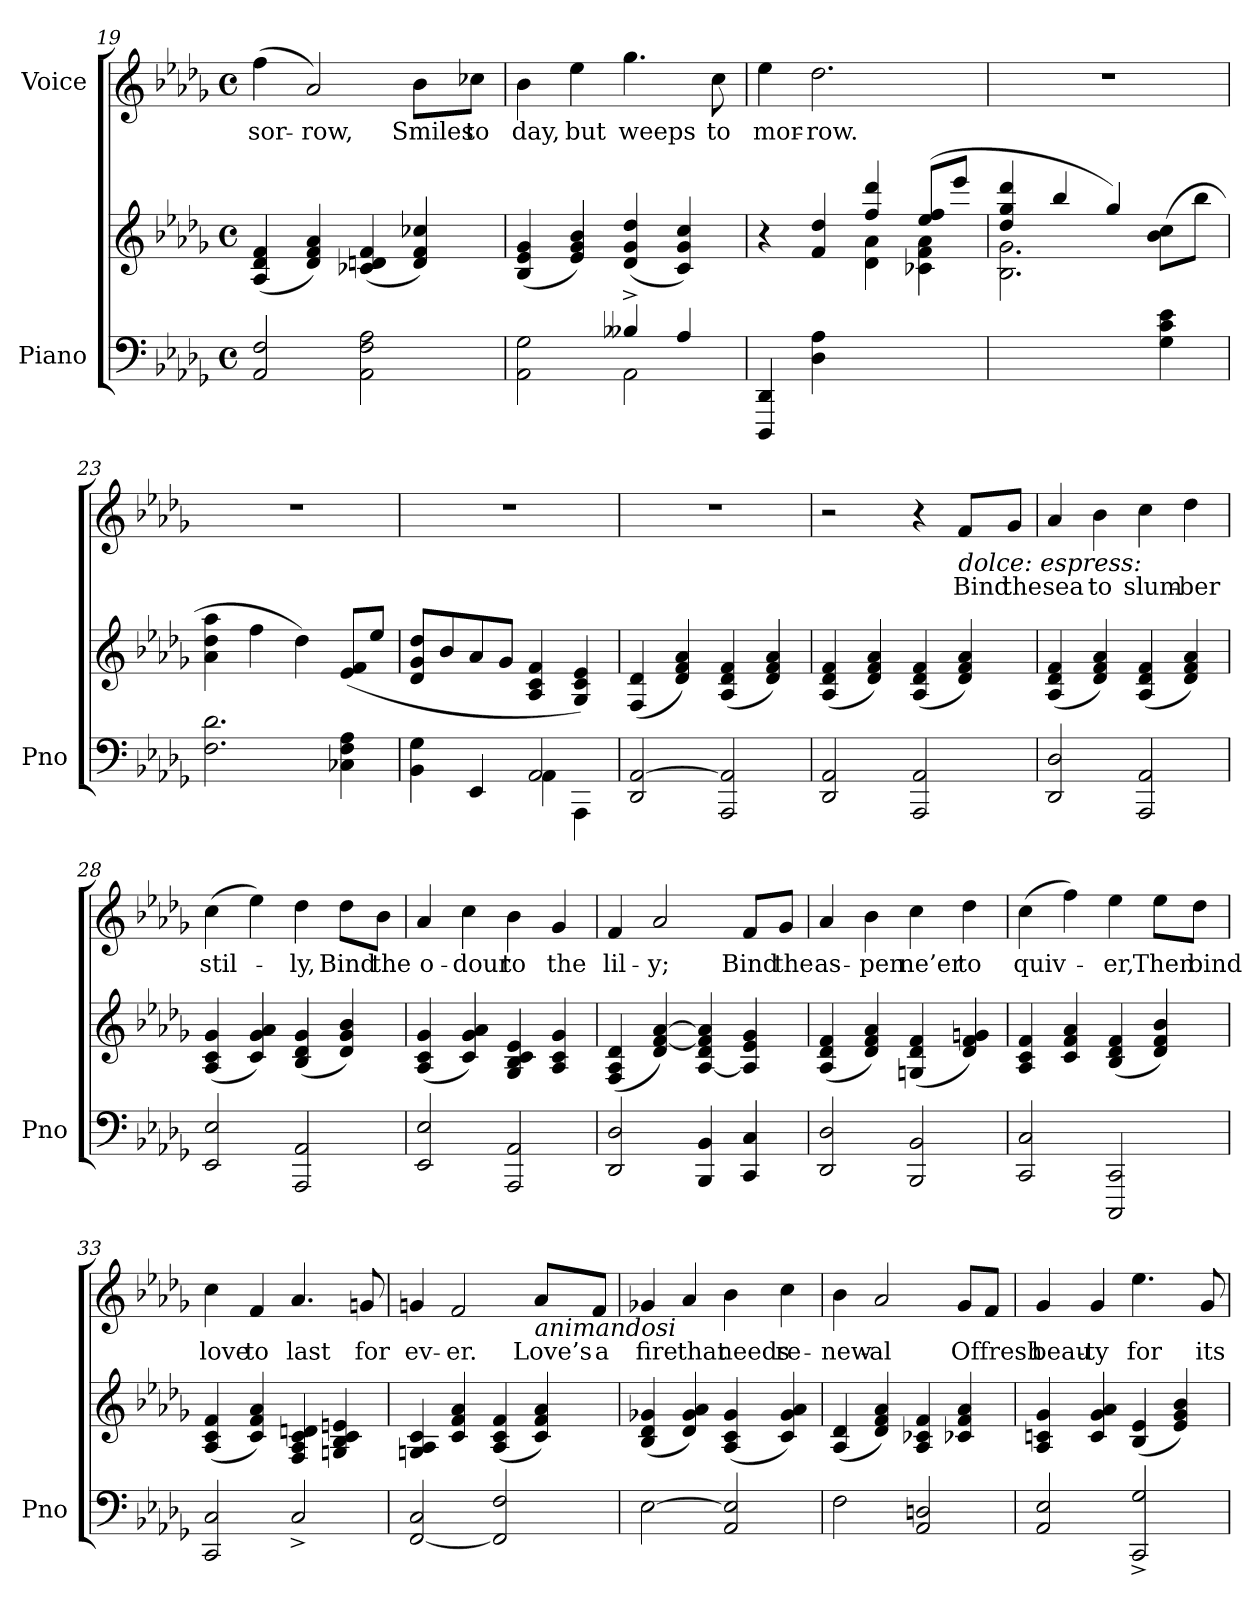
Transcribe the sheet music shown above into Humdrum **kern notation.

**kern	**kern	**kern	**text
*part2	*part2	*part1	*part1
*staff3	*staff2	*staff1	*staff1
*I"Piano	*	*I"Voice	*
*I'Pno	*	*	*
*clefF4	*clefG2	*clefG2	*
*k[b-e-a-d-g-]	*k[b-e-a-d-g-]	*k[b-e-a-d-g-]	*
*M4/4	*M4/4	*M4/4	*
*met(c)	*met(c)	*met(c)	*
=19	=19	=19	=19
!	!	!	!LO:LY:b
2AA-/ 2F/	(4A-/ 4d-/ 4f/	(4ff\	sor-
!	!	!	!LO:LY:b
.	4d-/ 4f/ 4a-/)	2a-/)	-row,
2AA-\ 2F\ 2A-\	(4c-X/ 4dn/ 4f/	.	.
!	!	!	!LO:LY:b
.	4d/ 4f/ 4cc-X/)	8b-\L	Smiles
!	!	!	!LO:LY:b
.	.	8cc-X\J	to
=20	=20	=20	=20
*^	*	*	*
!	!	!	!	!LO:LY:b
2AA-\ 2G-\	2ryy	(>4B-/ 4e-/ 4g-/	4b-\	day,
!	!	!	!	!LO:LY:b
.	.	4e-/ 4g-/ 4b-/)	4ee-\	but
!	!	!	!	!LO:LY:b
4B--X^/	2AA-\	(>4d-/ 4g-/ 4dd-/	4.gg-\	weeps
4A-/	.	4c/ 4g-/ 4cc/)	.	.
!	!	!	!	!LO:LY:b
.	.	.	8cc\	to
*v	*v	*	*	*
=21	=21	=21	=21
*	*^	*	*
!	!	!	!	!LO:LY:b
4DDD-/ 4DD-/	4r	2ryy	4ee-\	mor-
!	!	!	!	!LO:LY:b
4D-\ 4A-\	4f/ 4dd-/	.	2.dd-\	-row.
2ryy	4ff/ 4ddd-/	4d-\ 4a-\	.	.
.	(>8ee-/ 8ff/L	4c-X\ 4f\ 4a-\	.	.
.	8eee-/J	.	.	.
!!LO:LB:g=z
=22	=22	=22	=22	=22
2.ryy	4dd-/ 4gg-/ 4ddd-/	2.B-\ 2.g-\	1r	.
.	4bb-/	.	.	.
.	4gg-/)	.	.	.
4G-\ 4c\ 4e-\	(8b-\ 8cc\L	4ryy	.	.
.	8bb-\J	.	.	.
*	*v	*v	*	*
=23	=23	=23	=23
2.F\ 2.d-\	4a-\ 4dd-\ 4aa-\	1r	.
.	4ff\	.	.
.	4dd-\)	.	.
4C-X\ 4F\ 4A-\	(>8e-/ 8f/L	.	.
.	8ee-/J	.	.
=24	=24	=24	=24
*^	*	*	*
4BB-\ 4G-\	2ryy	8d-/ 8g-/ 8dd-/L	1r	.
.	.	8b-/	.	.
4EE-/	.	8a-/	.	.
.	.	8g-/J	.	.
2AA-/	4AA-\	4A-/ 4c/ 4f/	.	.
.	4AAA-\	4G-/ 4c/ 4e-/)	.	.
*v	*v	*	*	*
=25	=25	=25	=25
2DD-/ [2AA-/	(4F/ 4d-/	1r	.
.	4d-/ 4f/ 4a-/)	.	.
2AAA-/ 2AA-/]	(4A-/ 4d-/ 4f/	.	.
.	4d-/ 4f/ 4a-/)	.	.
!!LO:LB:g=z
=26	=26	=26	=26
2DD-/ 2AA-/	(4A-/ 4d-/ 4f/	2r	.
.	4d-/ 4f/ 4a-/)	.	.
2AAA-/ 2AA-/	(4A-/ 4d-/ 4f/	4r	.
!	!	!LO:TX:b:i:t=dolce&colon; espress&colon;	!
!	!	!	!LO:LY:b
.	4d-/ 4f/ 4a-/)	8f/L	Bind
!	!	!	!LO:LY:b
.	.	8g-/J	the
=27	=27	=27	=27
!	!	!	!LO:LY:b
2DD-/ 2D-/	(4A-/ 4d-/ 4f/	4a-/	sea
!	!	!	!LO:LY:b
.	4d-/ 4f/ 4a-/)	4b-\	to
!	!	!	!LO:LY:b
2AAA-/ 2AA-/	(4A-/ 4d-/ 4f/	4cc\	slum-
!	!	!	!LO:LY:b
.	4d-/ 4f/ 4a-/)	4dd-\	-ber
=28	=28	=28	=28
!	!	!	!LO:LY:b
2EE-/ 2E-/	(4A-/ 4c/ 4g-/	(4cc\	stil-
.	4c/ 4g-/ 4a-/)	4ee-\)	.
!	!	!	!LO:LY:b
2AAA-/ 2AA-/	(4B-/ 4d-/ 4g-/	4dd-\	-ly,
!	!	!	!LO:LY:b
.	4d-/ 4g-/ 4b-/)	8dd-\L	Bind
!	!	!	!LO:LY:b
.	.	8b-\J	the
!!LO:PB:g=z
=29	=29	=29	=29
!	!	!	!LO:LY:b
2EE-/ 2E-/	(4A-/ 4c/ 4g-/	4a-/	o-
!	!	!	!LO:LY:b
.	4c/ 4g-/ 4a-/)	4cc\	-dour
!	!	!	!LO:LY:b
2AAA-/ 2AA-/	4G-/ 4B-/ 4c/ 4e-/	4b-\	to
!	!	!	!LO:LY:b
.	4A-/ 4c/ 4g-/	4g-/	the
=30	=30	=30	=30
!	!	!	!LO:LY:b
2DD-/ 2D-/	(>4F/ 4A-/ 4d-/	4f/	lil-
!	!	!	!LO:LY:b
.	4d-/ [4f/ [4a-/)	2a-/	-y;
4BBB-/ 4BB-/	[4A-/ 4d-/ 4f/] 4a-/]	.	.
!	!	!	!LO:LY:b
4CC/ 4C/	4A-/] 4e-/ 4g-/	8f/L	Bind
!	!	!	!LO:LY:b
.	.	8g-/J	the
=31	=31	=31	=31
!	!	!	!LO:LY:b
2DD-/ 2D-/	(4A-/ 4d-/ 4f/	4a-/	as-
!	!	!	!LO:LY:b
.	4d-/ 4f/ 4a-/)	4b-\	-pen
!	!	!	!LO:LY:b
2BBB-/ 2BB-/	(4Gn/ 4d-/ 4f/	4cc\	ne’er
!	!	!	!LO:LY:b
.	4d-/ 4f/ 4gn/)	4dd-\	to
!!LO:LB:g=z
=32	=32	=32	=32
!	!	!	!LO:LY:b
2CC/ 2C/	4A-/ 4c/ 4f/	(4cc\	quiv-
.	4c/ 4f/ 4a-/	4ff\)	.
!	!	!	!LO:LY:b
2CCC/ 2CC/	(4B-/ 4d-/ 4f/	4ee-\	-er,
!	!	!	!LO:LY:b
.	4d-/ 4f/ 4b-/)	8ee-\L	Then
!	!	!	!LO:LY:b
.	.	8dd-\J	bind
=33	=33	=33	=33
!	!	!	!LO:LY:b
2CC/ 2C/	(4A-/ 4c/ 4f/	4cc\	love
!	!	!	!LO:LY:b
.	4c/ 4f/ 4a-/)	4f/	to
!	!	!	!LO:LY:b
2C^/	4F/ 4A-/ 4c/ 4dn/	4.a-/	last
.	4Gn/ 4B-/ 4c/ 4en/	.	.
!	!	!	!LO:LY:b
.	.	8gn/	for
=34	=34	=34	=34
!	!	!	!LO:LY:b
[2FF/ 2C/	4Gn/ 4A-/ 4c/	4gn/	ev-
!	!	!	!LO:LY:b
.	4c/ 4f/ 4a-/	2f/	-er.
2FF/] 2F/	(4A-/ 4c/ 4f/	.	.
!	!	!LO:TX:b:i:t=animandosi	!
!	!	!	!LO:LY:b
.	4c/ 4f/ 4a-/)	8a-/L	Love’s
!	!	!	!LO:LY:b
.	.	8f/J	a
!!LO:LB:g=z
=35	=35	=35	=35
!	!	!	!LO:LY:b
[2E-\	(4B-/ 4d-/ 4g-X/	4g-X/	fire
!	!	!	!LO:LY:b
.	4d-/ 4g-/ 4a-/)	4a-/	that
!	!	!	!LO:LY:b
2AA-/ 2E-/]	(4A-/ 4c/ 4g-/	4b-\	needs
!	!	!	!LO:LY:b
.	4c/ 4g-/ 4a-/)	4cc\	re-
=36	=36	=36	=36
!	!	!	!LO:LY:b
2F\	(4A-/ 4d-/	4b-\	-new-
!	!	!	!LO:LY:b
.	4d-/ 4f/ 4a-/)	2a-/	-al
2AA-/ 2Dn/	4A-/ 4c-X/ 4f/	.	.
!	!	!	!LO:LY:b
.	4c-X/ 4f/ 4a-/	8g-/L	Of
!	!	!	!LO:LY:b
.	.	8f/J	fresh
=37	=37	=37	=37
!	!	!	!LO:LY:b
2AA-/ 2E-/	4A-/ 4cn/ 4g-/	4g-/	beau-
!	!	!	!LO:LY:b
.	4c/ 4g-/ 4a-/	4g-/	-ty
!	!	!	!LO:LY:b
2CC/^ 2G-/^	(4B-/ 4e-/	4.ee-\	for
.	4e-/ 4g-/ 4b-/)	.	.
!	!	!	!LO:LY:b
.	.	8g-/	its
=	=	=	=
*-	*-	*-	*-
